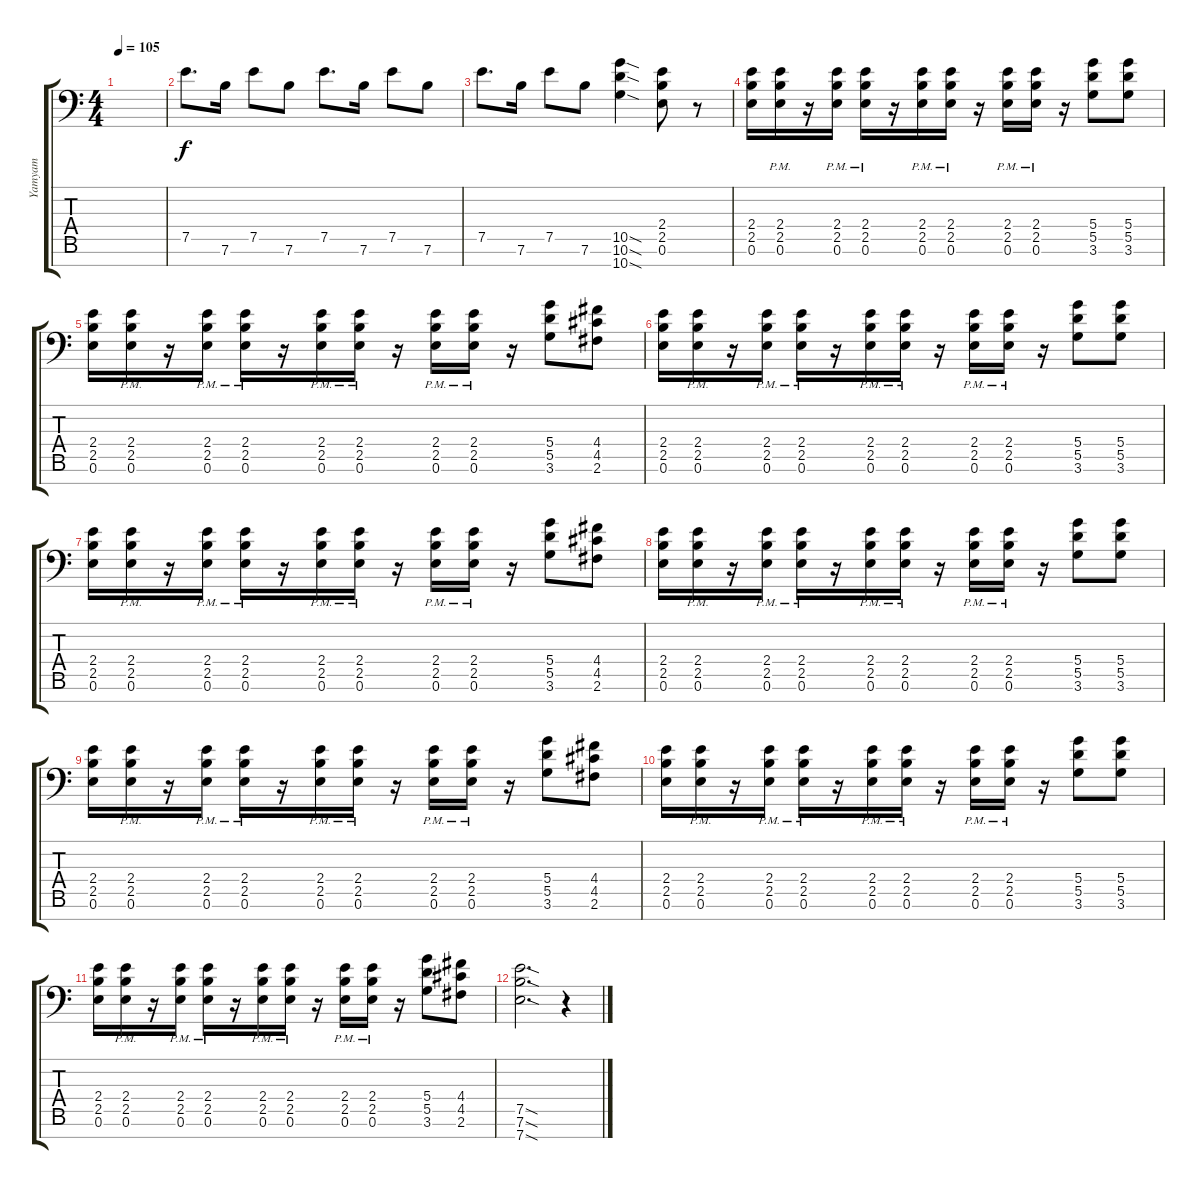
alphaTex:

\track ("Yamyam" "Yamyam") {instrument distortionguitar}
\staff {score tabs}
\tuning (E4 B3 G3 D3 A2 E2 A1) {hide}
\ts (4 4)
\tempo 105
\clef f4
\ks c
|
7.5.8{d} 7.6.16 7.5.8 7.6.8 7.5.8{d} 7.6.16 7.5.8 7.6.8 |
7.5.8{d} 7.6.16 7.5.8 7.6.8 (10.5{sod} 10.6{sod} 10.7{sod}).4 (2.4 2.5 0.6).8 r.8 |
(2.4 2.5 0.6).16 (2.4{pm} 2.5{pm} 0.6{pm}).16 r.16 (2.4{pm} 2.5{pm} 0.6{pm}).16 (2.4{pm} 2.5{pm} 0.6{pm}).16 r.16 (2.4{pm} 2.5{pm} 0.6{pm}).16 (2.4{pm} 2.5{pm} 0.6{pm}).16 r.16 (2.4{pm} 2.5{pm} 0.6{pm}).16 (2.4{pm} 2.5{pm} 0.6{pm}).16 r.16 (5.4 5.5 3.6).8 (5.4 5.5 3.6).8 |
(2.4 2.5 0.6).16 (2.4{pm} 2.5{pm} 0.6{pm}).16 r.16 (2.4{pm} 2.5{pm} 0.6{pm}).16 (2.4{pm} 2.5{pm} 0.6{pm}).16 r.16 (2.4{pm} 2.5{pm} 0.6{pm}).16 (2.4{pm} 2.5{pm} 0.6{pm}).16 r.16 (2.4{pm} 2.5{pm} 0.6{pm}).16 (2.4{pm} 2.5{pm} 0.6{pm}).16 r.16 (5.4 5.5 3.6).8 (4.4 4.5 2.6).8 |
(2.4 2.5 0.6).16 (2.4{pm} 2.5{pm} 0.6{pm}).16 r.16 (2.4{pm} 2.5{pm} 0.6{pm}).16 (2.4{pm} 2.5{pm} 0.6{pm}).16 r.16 (2.4{pm} 2.5{pm} 0.6{pm}).16 (2.4{pm} 2.5{pm} 0.6{pm}).16 r.16 (2.4{pm} 2.5{pm} 0.6{pm}).16 (2.4{pm} 2.5{pm} 0.6{pm}).16 r.16 (5.4 5.5 3.6).8 (5.4 5.5 3.6).8 |
(2.4 2.5 0.6).16 (2.4{pm} 2.5{pm} 0.6{pm}).16 r.16 (2.4{pm} 2.5{pm} 0.6{pm}).16 (2.4{pm} 2.5{pm} 0.6{pm}).16 r.16 (2.4{pm} 2.5{pm} 0.6{pm}).16 (2.4{pm} 2.5{pm} 0.6{pm}).16 r.16 (2.4{pm} 2.5{pm} 0.6{pm}).16 (2.4{pm} 2.5{pm} 0.6{pm}).16 r.16 (5.4 5.5 3.6).8 (4.4 4.5 2.6).8 |
(2.4 2.5 0.6).16 (2.4{pm} 2.5{pm} 0.6{pm}).16 r.16 (2.4{pm} 2.5{pm} 0.6{pm}).16 (2.4{pm} 2.5{pm} 0.6{pm}).16 r.16 (2.4{pm} 2.5{pm} 0.6{pm}).16 (2.4{pm} 2.5{pm} 0.6{pm}).16 r.16 (2.4{pm} 2.5{pm} 0.6{pm}).16 (2.4{pm} 2.5{pm} 0.6{pm}).16 r.16 (5.4 5.5 3.6).8 (5.4 5.5 3.6).8 |
(2.4 2.5 0.6).16 (2.4{pm} 2.5{pm} 0.6{pm}).16 r.16 (2.4{pm} 2.5{pm} 0.6{pm}).16 (2.4{pm} 2.5{pm} 0.6{pm}).16 r.16 (2.4{pm} 2.5{pm} 0.6{pm}).16 (2.4{pm} 2.5{pm} 0.6{pm}).16 r.16 (2.4{pm} 2.5{pm} 0.6{pm}).16 (2.4{pm} 2.5{pm} 0.6{pm}).16 r.16 (5.4 5.5 3.6).8 (4.4 4.5 2.6).8 |
(2.4 2.5 0.6).16 (2.4{pm} 2.5{pm} 0.6{pm}).16 r.16 (2.4{pm} 2.5{pm} 0.6{pm}).16 (2.4{pm} 2.5{pm} 0.6{pm}).16 r.16 (2.4{pm} 2.5{pm} 0.6{pm}).16 (2.4{pm} 2.5{pm} 0.6{pm}).16 r.16 (2.4{pm} 2.5{pm} 0.6{pm}).16 (2.4{pm} 2.5{pm} 0.6{pm}).16 r.16 (5.4 5.5 3.6).8 (5.4 5.5 3.6).8 |
(2.4 2.5 0.6).16 (2.4{pm} 2.5{pm} 0.6{pm}).16 r.16 (2.4{pm} 2.5{pm} 0.6{pm}).16 (2.4{pm} 2.5{pm} 0.6{pm}).16 r.16 (2.4{pm} 2.5{pm} 0.6{pm}).16 (2.4{pm} 2.5{pm} 0.6{pm}).16 r.16 (2.4{pm} 2.5{pm} 0.6{pm}).16 (2.4{pm} 2.5{pm} 0.6{pm}).16 r.16 (5.4 5.5 3.6).8 (4.4 4.5 2.6).8 |
(7.5{sod} 7.6{sod} 7.7{sod}).2{d} r.4
